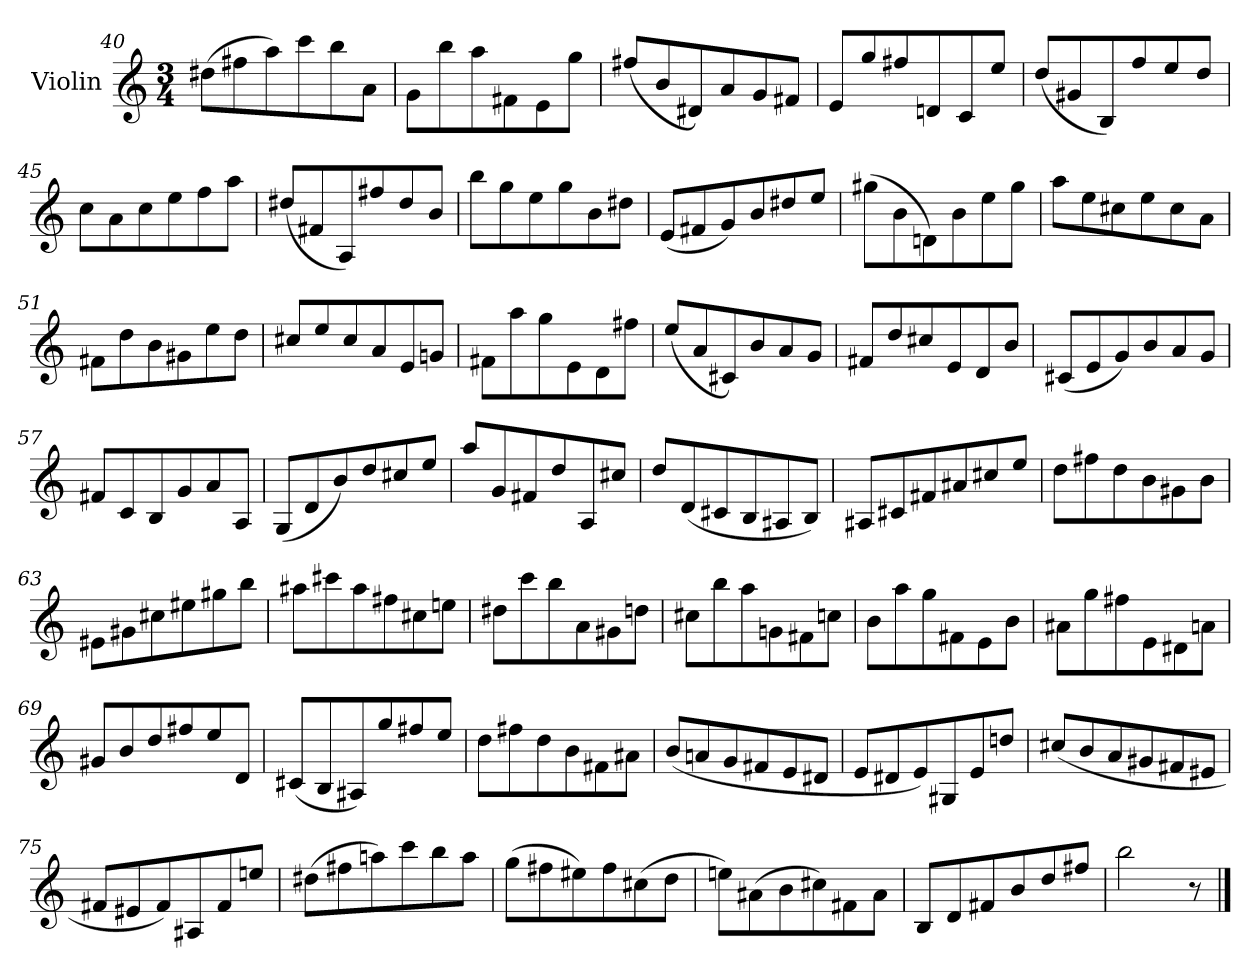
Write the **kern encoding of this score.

**kern
*part1
*staff1
*I"Violin
*I'Vln.
*clefG2
*k[]
*M3/4
=40
(>8dd#X\L
8ff#X\
8aa\)
8ccc\
8bb\
8a\J
=41
8g\L
8bb\
8aa\
8f#X\
8e\
8gg\J
=42
(<8ff#X/L
8b/
8d#X/)
8a/
8g/
8f#X/J
=43
8e/L
8gg/
8ff#X/
8dn/
8c/
8ee/J
=44
(<8dd/L
8g#X/
8B/)
8ff/
8ee/
8dd/J
=45
8cc\L
8a\
8cc\
8ee\
8ff\
8aa\J
=46
(<8dd#X/L
8f#X/
8A/)
8ff#X/
8dd#/
8b/J
=47
8bb\L
8gg\
8ee\
8gg\
8b\
8dd#X\J
=48
(<8e/L
8f#X/
8g/)
8b/
8dd#X/
8ee/J
=49
(>8gg#X\L
8b\
8dn\)
8b\
8ee\
8gg#\J
=50
8aa\L
8ee\
8cc#X\
8ee\
8cc#\
8a\J
=51
8f#X\L
8dd\
8b\
8g#X\
8ee\
8dd\J
=52
8cc#X/L
8ee/
8cc#/
8a/
8e/
8gn/J
=53
8f#X\L
8aa\
8gg\
8e\
8d\
8ff#X\J
=54
(<8ee/L
8a/
8c#X/)
8b/
8a/
8g/J
=55
8f#X/L
8dd/
8cc#X/
8e/
8d/
8b/J
=56
(<8c#X/L
8e/
8g/)
8b/
8a/
8g/J
=57
8f#X/L
8c/
8B/
8g/
8a/
8A/J
=58
(<8G/L
8d/
8b/)
8dd/
8cc#X/
8ee/J
=59
8aa/L
8g/
8f#X/
8dd/
8A/
8cc#X/J
=60
8dd/L
(<8d/
8c#X/
8B/
8A#X/
8B/J)
=61
8A#X/L
8c#X/
8f#X/
8a#X/
8cc#X/
8ee/J
=62
8dd\L
8ff#X\
8dd\
8b\
8g#X\
8b\J
=63
8e#X\L
8g#X\
8cc#X\
8ee#X\
8gg#X\
8bb\J
=64
8aa#X\L
8ccc#X\
8aa#\
8ff#X\
8cc#X\
8een\J
=65
8dd#X\L
8ccc\
8bb\
8a\
8g#X\
8ddn\J
=66
8cc#X\L
8bb\
8aa\
8gn\
8f#X\
8ccn\J
=67
8b\L
8aa\
8gg\
8f#X\
8e\
8b\J
=68
8a#X\L
8gg\
8ff#X\
8e\
8d#X\
8an\J
=69
8g#X/L
8b/
8dd/
8ff#X/
8ee/
8d/J
=70
(<8c#X/L
8B/
8A#X/)
8gg/
8ff#X/
8ee/J
=71
8dd\L
8ff#X\
8dd\
8b\
8f#X\
8a#X\J
=72
(<8b/L
8an/
8g/
8f#X/
8e/
8d#X/J
=73
8e/L
8d#X/
8e/)
8G#X/
8e/
8ddn/J
=74
(<8cc#X/L
8b/
8a/
8g#X/
8f#X/
8e#X/J
=75
8f#X/L
8e#X/
8f#/)
8A#X/
8f#/
8een/J
=76
(>8dd#X\L
8ff#X\
8aan\)
8ccc\
8bb\
8aa\J
=77
(>8gg\L
8ff#X\
8ee#X\)
8ff#\
(>8cc#X\
8dd\J
=78
8een\L)
(>8a#X\
8b\
8cc#X\)
8f#X\
8a#\J
=79
8B/L
8d/
8f#X/
8b/
8dd/
8ff#X/J
=80
2bb\
8r
==
*-
